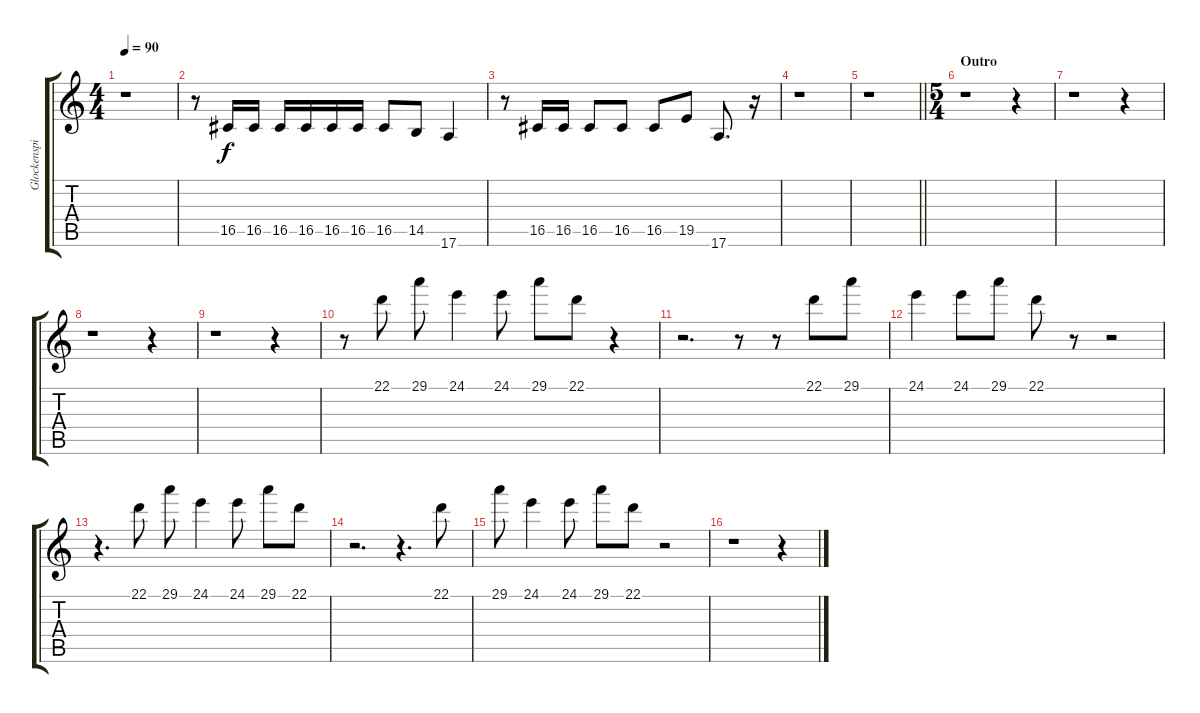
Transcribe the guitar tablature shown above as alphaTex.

\track ("Glockenspiel (Richard Barbieri)" "Glockenspi") {instrument celesta}
\staff {score tabs}
\tuning (E4 B3 G3 D3 A2 E2) {hide}
\ts (4 4)
\tempo 90
\clef g2
\ks c
r.1{dy f} |
r.8 16.5.16 16.5.16 16.5.16 16.5.16 16.5.16 16.5.16 16.5.8 14.5.8 17.6.4 |
r.8 16.5.16 16.5.16 16.5.8 16.5.8 16.5.8 19.5.8 17.6.8{d} r.16 |
r.1 |
\barLineRight lightlight
r.1 |
\ts (5 4)
\section ("" "Outro")
r.1{instrument celesta} r.4 |
r.1 r.4 |
r.1 r.4 |
r.1 r.4 |
r.8 22.1.8 29.1.8 24.1.4 24.1.8 29.1.8 22.1.8 r.4 |
r.2{d} r.8 r.8 22.1.8 29.1.8 |
24.1.4 24.1.8 29.1.8 22.1.8 r.8 r.2 |
r.4{d} 22.1.8 29.1.8 24.1.4 24.1.8 29.1.8 22.1.8 |
r.2{d} r.4{d} 22.1.8 |
29.1.8 24.1.4 24.1.8 29.1.8 22.1.8 r.2 |
r.1 r.4
